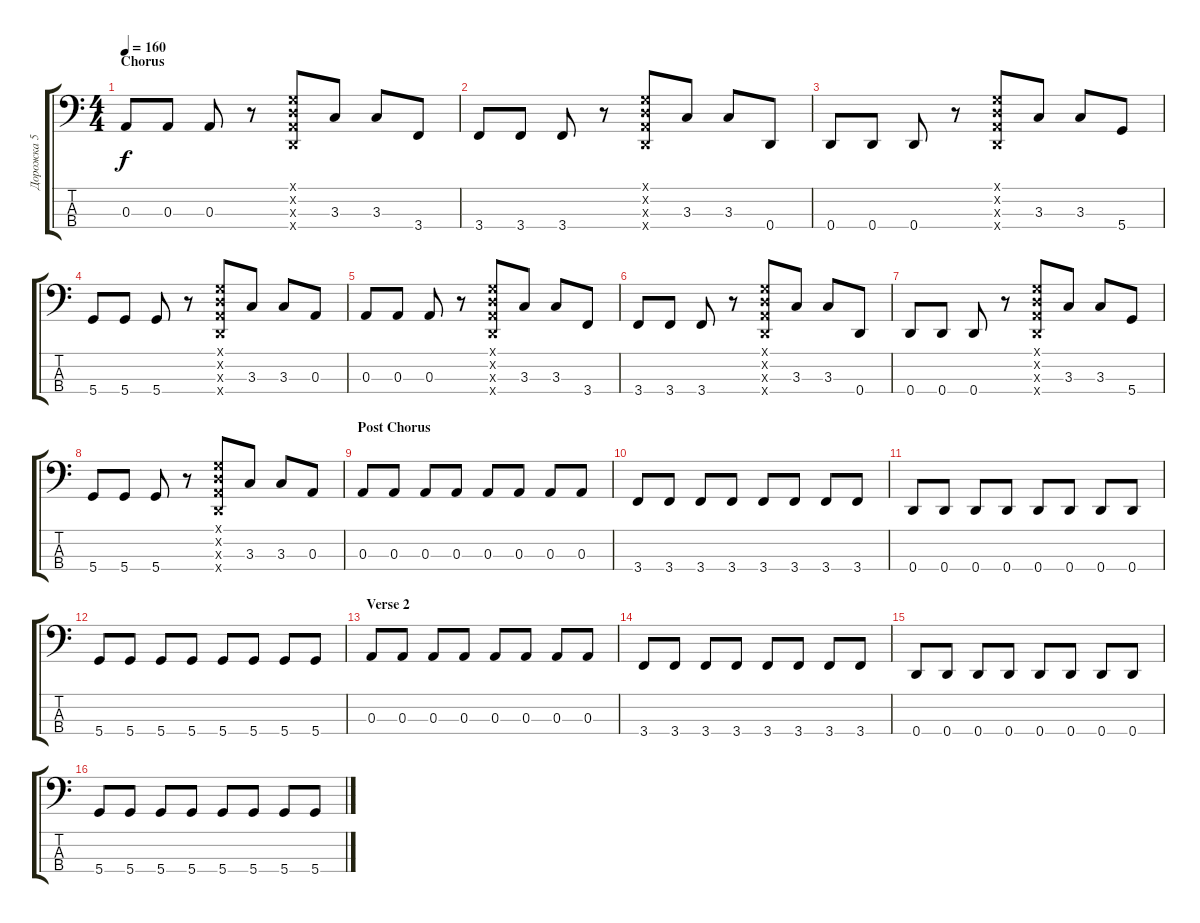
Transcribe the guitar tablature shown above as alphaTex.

\track ("Дорожка 5" "Дорожка 5") {instrument electricbasspick}
\staff {score tabs}
\tuning (G2 D2 A1 D1) {hide}
\ts (4 4)
\section ("" "Chorus")
\tempo 160
\clef f4
\ks c
0.3.8{dy f} 0.3.8 0.3.8 r.8 (0.1{x} 0.2{x} 0.3{x} 0.4{x}).8 3.3.8 3.3.8 3.4.8 |
3.4.8 3.4.8 3.4.8 r.8 (0.1{x} 0.2{x} 0.3{x} 0.4{x}).8 3.3.8 3.3.8 0.4.8 |
0.4.8 0.4.8 0.4.8 r.8 (0.1{x} 0.2{x} 0.3{x} 0.4{x}).8 3.3.8 3.3.8 5.4.8 |
5.4.8 5.4.8 5.4.8 r.8 (0.1{x} 0.2{x} 0.3{x} 0.4{x}).8 3.3.8 3.3.8 0.3.8 |
0.3.8 0.3.8 0.3.8 r.8 (0.1{x} 0.2{x} 0.3{x} 0.4{x}).8 3.3.8 3.3.8 3.4.8 |
3.4.8 3.4.8 3.4.8 r.8 (0.1{x} 0.2{x} 0.3{x} 0.4{x}).8 3.3.8 3.3.8 0.4.8 |
0.4.8 0.4.8 0.4.8 r.8 (0.1{x} 0.2{x} 0.3{x} 0.4{x}).8 3.3.8 3.3.8 5.4.8 |
5.4.8 5.4.8 5.4.8 r.8 (0.1{x} 0.2{x} 0.3{x} 0.4{x}).8 3.3.8 3.3.8 0.3.8 |
\section ("" "Post Chorus")
0.3.8 0.3.8 0.3.8 0.3.8 0.3.8 0.3.8 0.3.8 0.3.8 |
3.4.8 3.4.8 3.4.8 3.4.8 3.4.8 3.4.8 3.4.8 3.4.8 |
0.4.8 0.4.8 0.4.8 0.4.8 0.4.8 0.4.8 0.4.8 0.4.8 |
5.4.8 5.4.8 5.4.8 5.4.8 5.4.8 5.4.8 5.4.8 5.4.8 |
\section ("" "Verse 2")
0.3.8 0.3.8 0.3.8 0.3.8 0.3.8 0.3.8 0.3.8 0.3.8 |
3.4.8 3.4.8 3.4.8 3.4.8 3.4.8 3.4.8 3.4.8 3.4.8 |
0.4.8 0.4.8 0.4.8 0.4.8 0.4.8 0.4.8 0.4.8 0.4.8 |
5.4.8 5.4.8 5.4.8 5.4.8 5.4.8 5.4.8 5.4.8 5.4.8
